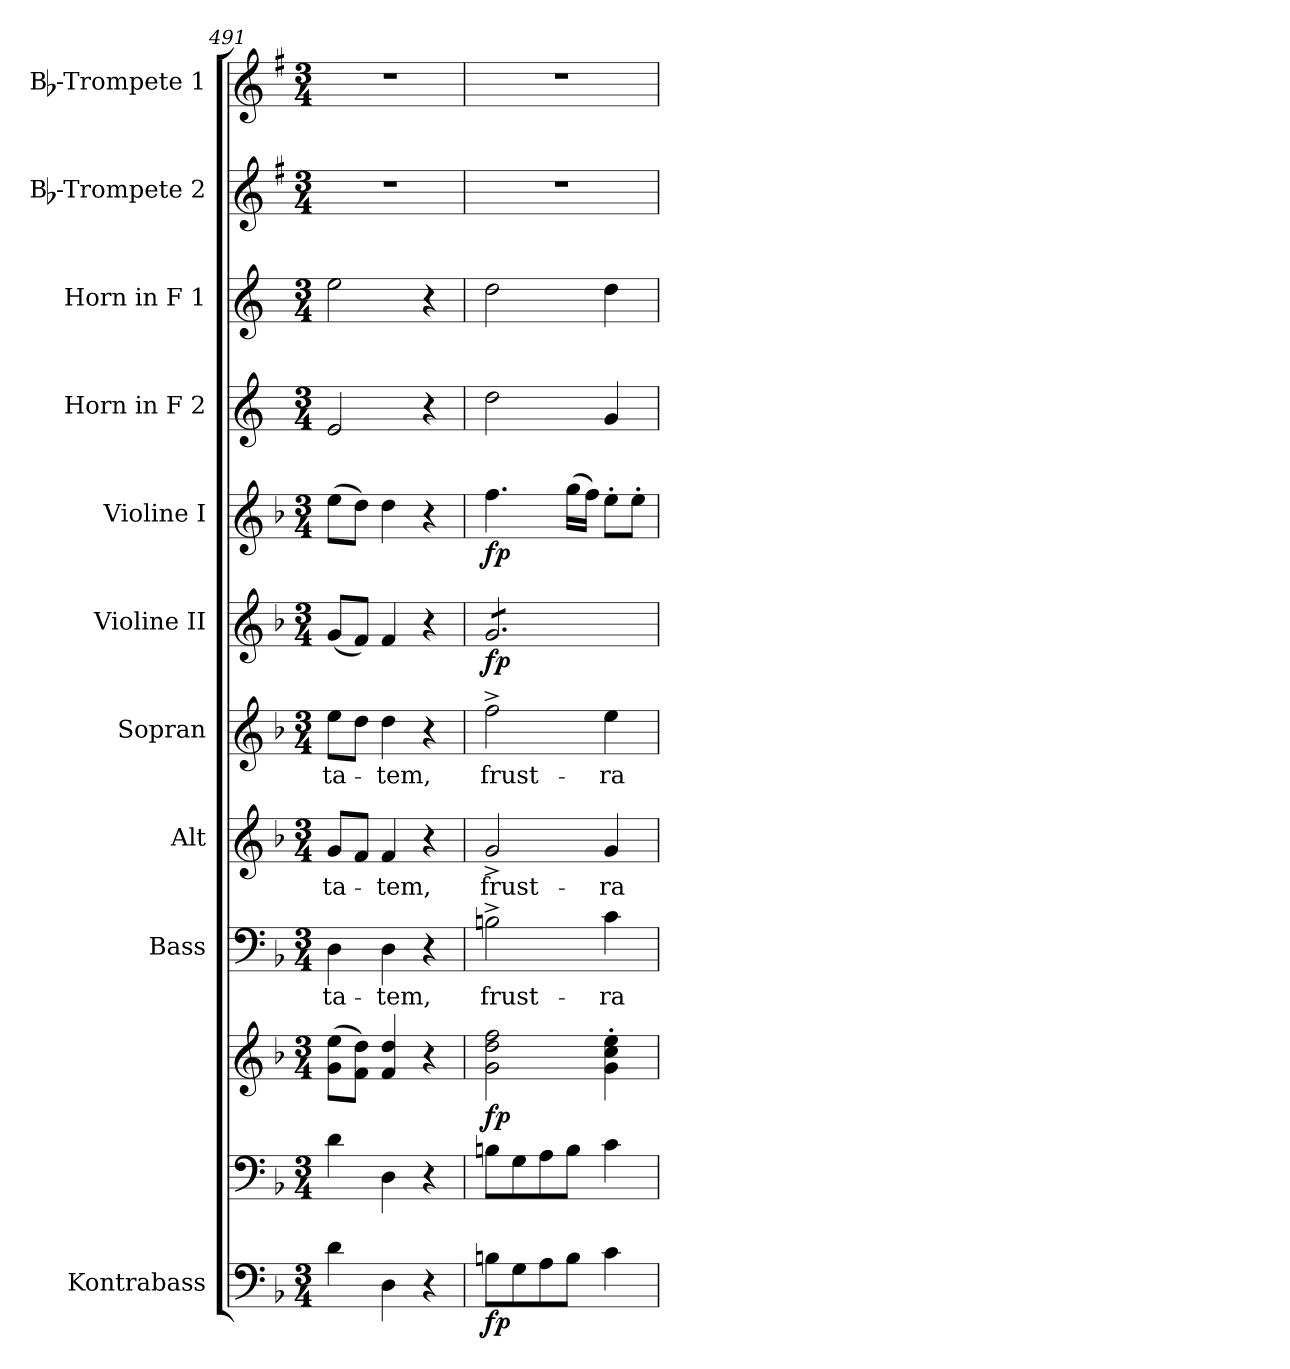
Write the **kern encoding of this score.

**kern	**dynam	**kern	**kern	**dynam	**kern	**text	**kern	**text	**kern	**text	**kern	**dynam	**kern	**dynam	**kern	**kern	**kern	**kern
*part11	*part11	*part10	*part10	*part10	*part9	*part9	*part8	*part8	*part7	*part7	*part6	*part6	*part5	*part5	*part4	*part3	*part2	*part1
*staff12	*staff12	*staff11	*staff10	*staff10/11	*staff9	*staff9	*staff8	*staff8	*staff7	*staff7	*staff6	*staff6	*staff5	*staff5	*staff4	*staff3	*staff2	*staff1
*I"Kontrabass	*	*	*	*	*I"Bass	*	*I"Alt	*	*I"Sopran	*	*I"Violine II	*	*I"Violine I	*	*I"Horn in F 2	*I"Horn in F 1	*I"Bb-Trompete 2	*I"Bb-Trompete 1
*I'Kb.	*	*	*	*	*I'B.	*	*I'A.	*	*I'S.	*	*I'Vl. II	*	*I'Vl. I	*	*	*	*I'Bb Trp. 2	*I'Bb Trp. 1
*clefF4	*	*clefF4	*clefG2	*	*clefF4	*	*clefG2	*	*clefG2	*	*clefG2	*	*clefG2	*	*clefG2	*clefG2	*clefG2	*clefG2
*ITrd7c12	*	*	*	*	*	*	*	*	*	*	*	*	*	*	*ITrd4c7	*ITrd4c7	*ITrd1c2	*ITrd1c2
*k[b-]	*	*k[b-]	*k[b-]	*	*k[b-]	*	*k[b-]	*	*k[b-]	*	*k[b-]	*	*k[b-]	*	*k[b-]	*k[b-]	*k[b-]	*k[b-]
*F:	*	*F:	*F:	*	*F:	*	*F:	*	*F:	*	*F:	*	*F:	*	*F:	*F:	*F:	*F:
*M3/4	*	*M3/4	*M3/4	*	*M3/4	*	*M3/4	*	*M3/4	*	*M3/4	*	*M3/4	*	*M3/4	*M3/4	*M3/4	*M3/4
=491	=491	=491	=491	=491	=491	=491	=491	=491	=491	=491	=491	=491	=491	=491	=491	=491	=491	=491
!	!	!	!	!	!	!LO:LY:b	!	!LO:LY:b	!	!LO:LY:b	!	!	!	!	!	!	!	!
4D\	.	4d\	(>8g\ 8ee\L	.	4D\	-ta-	8g/L	-ta-	8ee\L	-ta-	(<8g/L	.	(>8ee\L	.	2A/	2a\	2.r	2.r
.	.	.	8f\ 8dd\J)	.	.	.	8f/J	.	8dd\J	.	8f/J)	.	8dd\J)	.	.	.	.	.
!	!	!	!	!	!	!LO:LY:b	!	!LO:LY:b	!	!LO:LY:b	!	!	!	!	!	!	!	!
4DD\	.	4D\	4f/ 4dd/	.	4D\	-tem,	4f/	-tem,	4dd\	-tem,	4f/	.	4dd\	.	.	.	.	.
4r	.	4r	4r	.	4r	.	4r	.	4r	.	4r	.	4r	.	4r	4r	.	.
=492	=492	=492	=492	=492	=492	=492	=492	=492	=492	=492	=492	=492	=492	=492	=492	=492	=492	=492
!	!LO:DY:b	!	!	!LO:DY:b	!	!LO:LY:b	!	!LO:LY:b	!	!LO:LY:b	!	!LO:DY:b	!	!LO:DY:b	!	!	!	!
*	*	*	*	*	*	*	*	*	*	*	*tremolo	*	*	*	*	*	*	*
8BBn\L	fp	8Bn\L	2g\ 2dd\ 2ff\	fp	2Bn^>\	frust-	2g^</	frust-	2ff^>\	frust-	8g/L	fp	4.ff\	fp	2g\	2g\	2.r	2.r
8GG\	.	8G\	.	.	.	.	.	.	.	.	8g/	.	.	.	.	.	.	.
8AA\	.	8A\	.	.	.	.	.	.	.	.	8g/	.	.	.	.	.	.	.
8BB\J	.	8B\J	.	.	.	.	.	.	.	.	8g/	.	(>16gg\LL	.	.	.	.	.
.	.	.	.	.	.	.	.	.	.	.	.	.	16ff\JJ)	.	.	.	.	.
!	!	!	!	!	!	!LO:LY:b	!	!LO:LY:b	!	!LO:LY:b	!	!	!	!	!	!	!	!
4C\	.	4c\	4g\'> 4cc\'> 4ee\'>	.	4c\	-ra	4g/	-ra	4ee\	-ra	8g/	.	8ee'>\L	.	4c/	4g\	.	.
.	.	.	.	.	.	.	.	.	.	.	8g/J	.	8ee'>\J	.	.	.	.	.
*	*	*	*	*	*	*	*	*	*	*	*Xtremolo	*	*	*	*	*	*	*
=	=	=	=	=	=	=	=	=	=	=	=	=	=	=	=	=	=	=
*-	*-	*-	*-	*-	*-	*-	*-	*-	*-	*-	*-	*-	*-	*-	*-	*-	*-	*-
